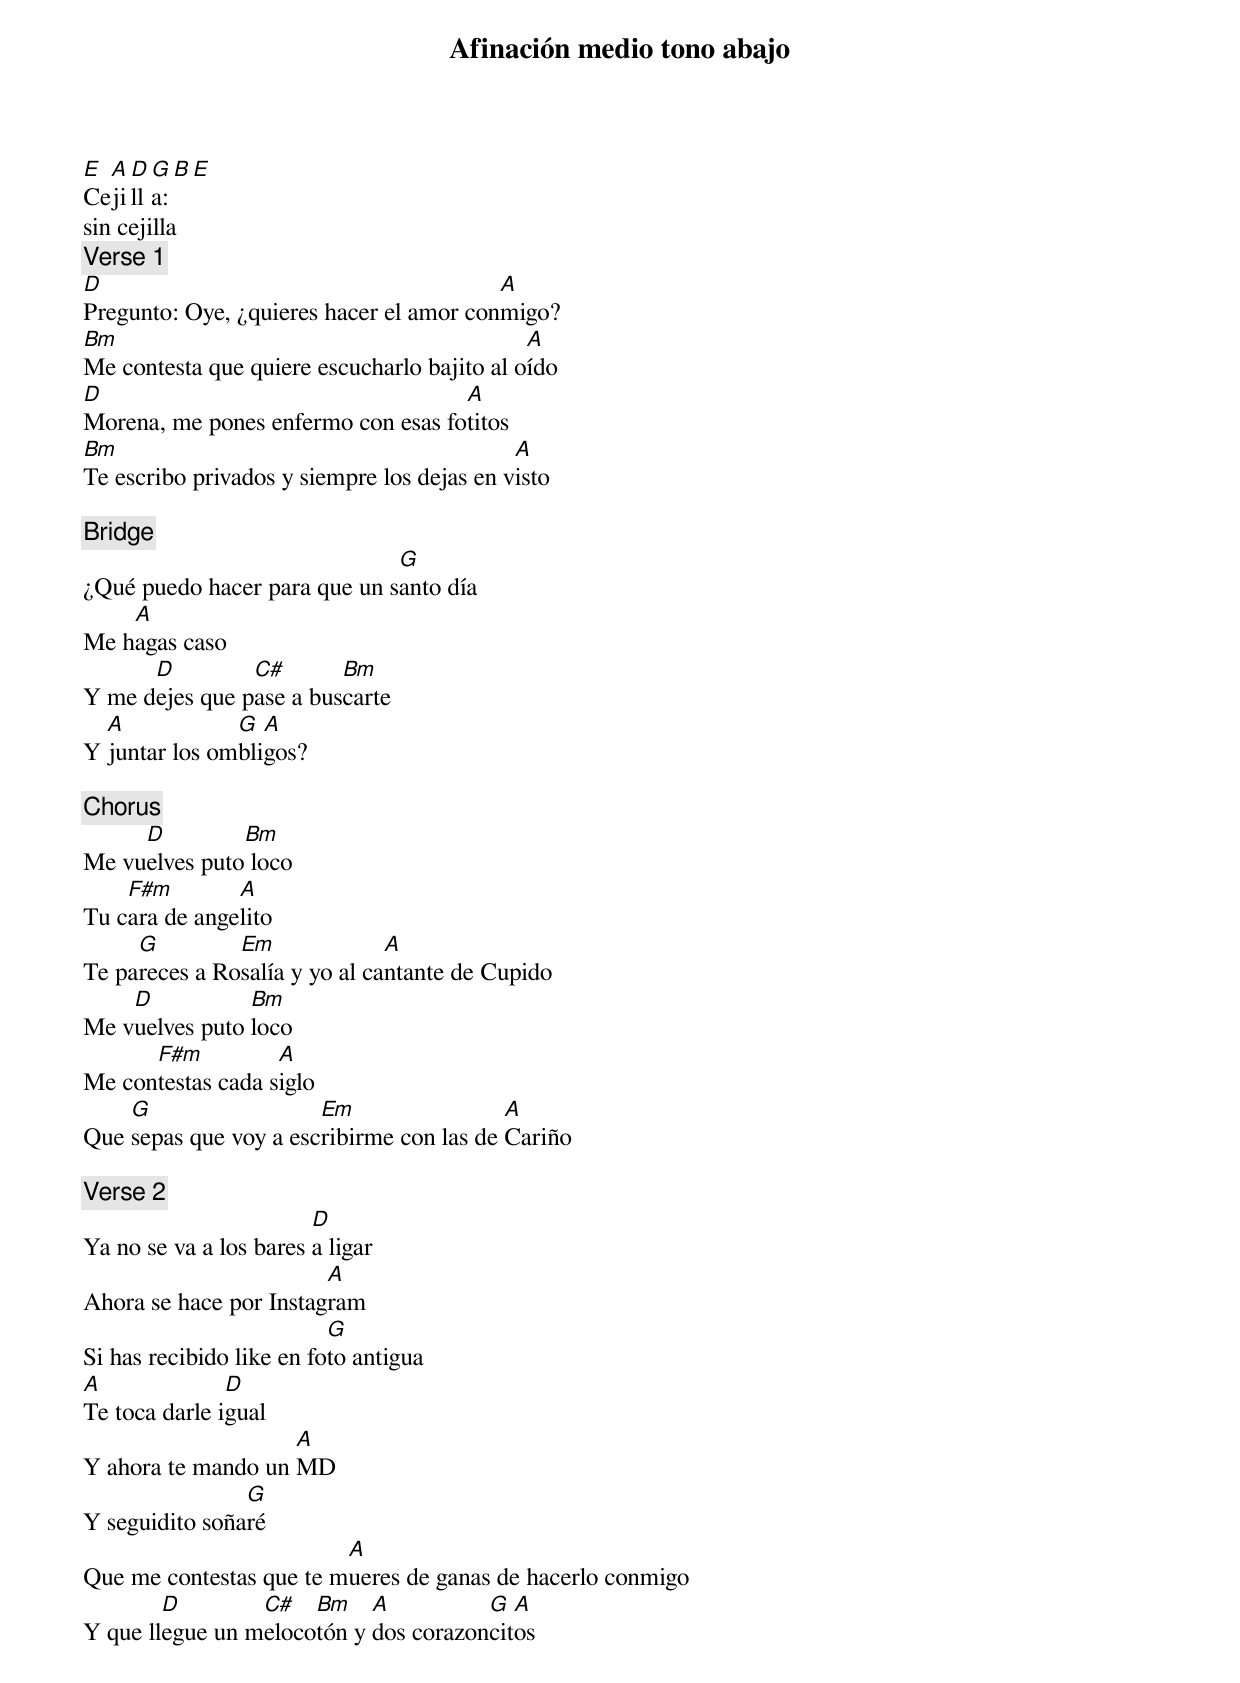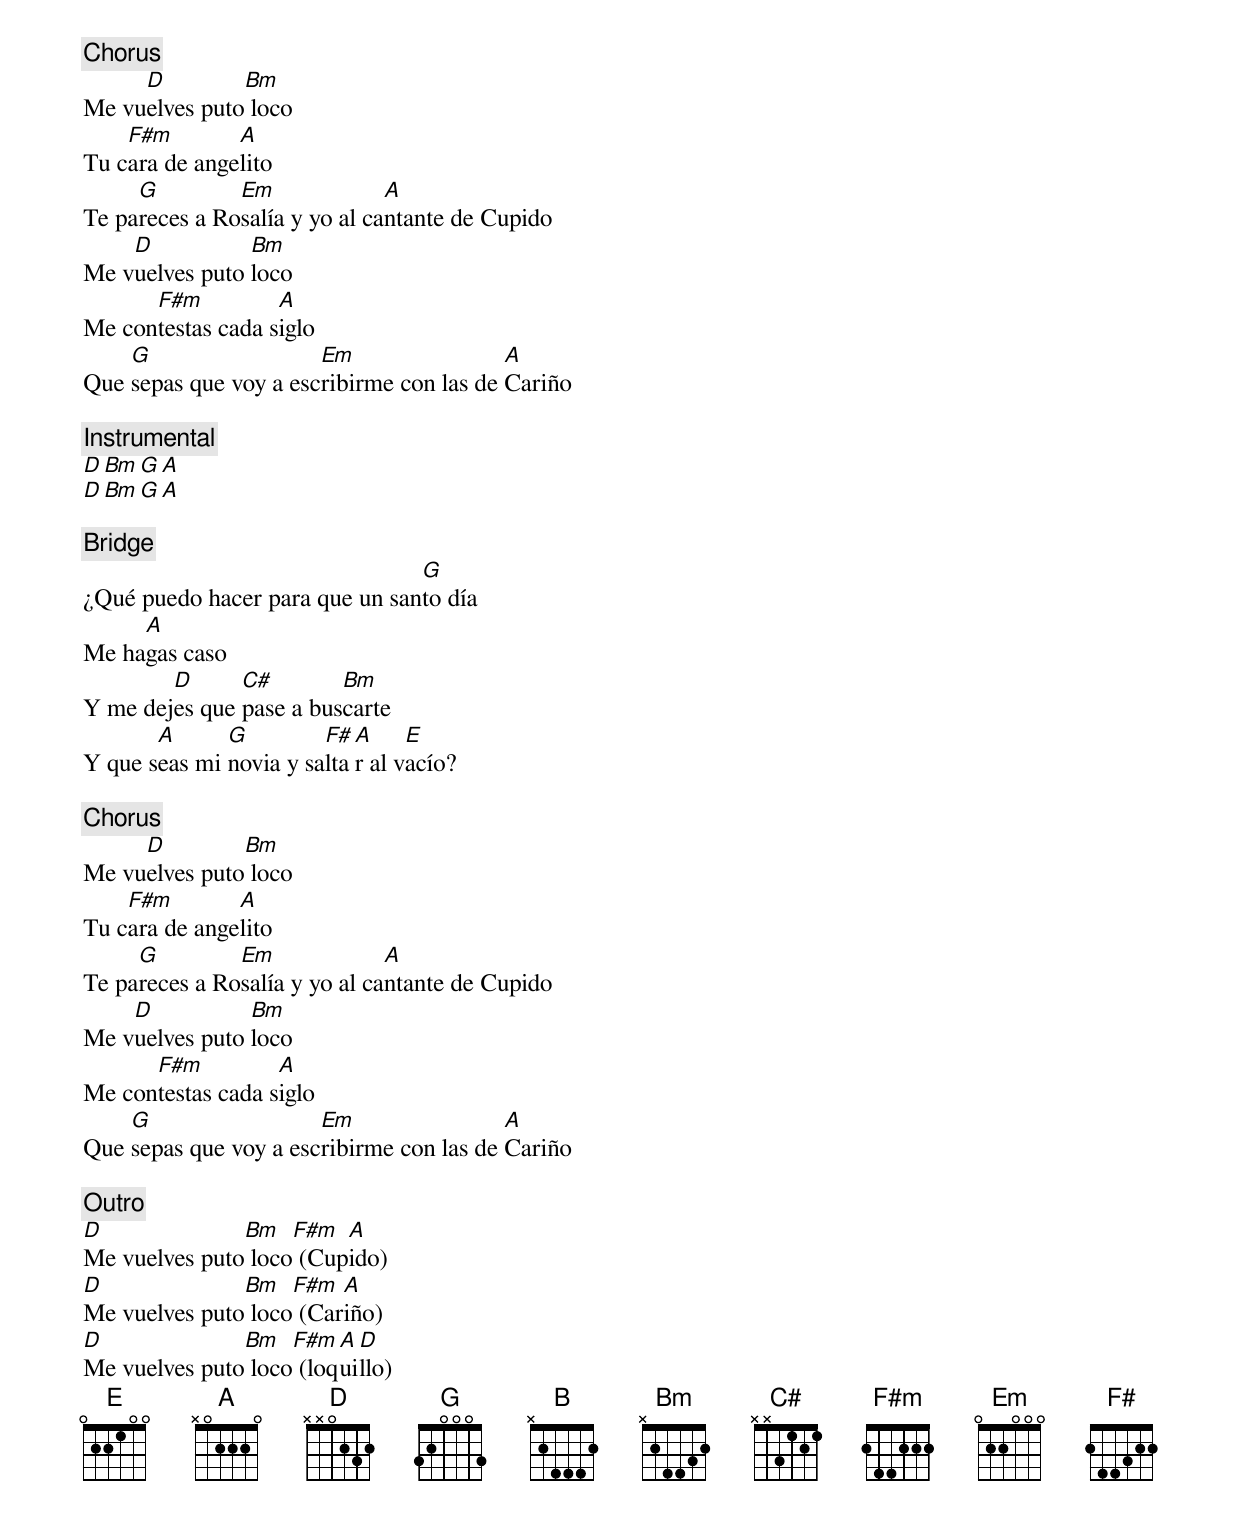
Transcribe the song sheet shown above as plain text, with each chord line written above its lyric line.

Afinación medio tono abajo
E A D G B E
Cejilla:
sin cejilla
[Verse 1]
D                                        A
Pregunto: Oye, ¿quieres hacer el amor conmigo?
Bm                                           A
Me contesta que quiere escucharlo bajito al oído
D                                   A
Morena, me pones enfermo con esas fotitos
Bm                                          A
Te escribo privados y siempre los dejas en visto

[Bridge]
                              G
¿Qué puedo hacer para que un santo día
    A
Me hagas caso
      D         C#       Bm
Y me dejes que pase a buscarte
  A            G  A
Y juntar los ombligos?

[Chorus]
     D         Bm
Me vuelves puto loco
    F#m        A
Tu cara de angelito
     G         Em              A
Te pareces a Rosalía y yo al cantante de Cupido
    D           Bm
Me vuelves puto loco
      F#m          A
Me contestas cada siglo
    G                  Em                 A
Que sepas que voy a escribirme con las de Cariño

[Verse 2]
                        D
Ya no se va a los bares a ligar
                        A
Ahora se hace por Instagram
                          G
Si has recibido like en foto antigua
A              D
Te toca darle igual
                    A
Y ahora te mando un MD
                G
Y seguidito soñaré
                         A
Que me contestas que te mueres de ganas de hacerlo conmigo
        D        C#   Bm    A          G  A
Y que llegue un melocotón y dos corazoncitos

[Chorus]
     D         Bm
Me vuelves puto loco
    F#m        A
Tu cara de angelito
     G         Em              A
Te pareces a Rosalía y yo al cantante de Cupido
    D           Bm
Me vuelves puto loco
      F#m          A
Me contestas cada siglo
    G                  Em                 A
Que sepas que voy a escribirme con las de Cariño

[Instrumental]
D Bm G A
D Bm G A

[Bridge]
                                G
¿Qué puedo hacer para que un santo día
     A
Me hagas caso
        D      C#        Bm
Y me dejes que pase a buscarte
       A      G         F# A     E
Y que seas mi novia y saltar al vacío?

[Chorus]
     D         Bm
Me vuelves puto loco
    F#m        A
Tu cara de angelito
     G         Em              A
Te pareces a Rosalía y yo al cantante de Cupido
    D           Bm
Me vuelves puto loco
      F#m          A
Me contestas cada siglo
    G                  Em                 A
Que sepas que voy a escribirme con las de Cariño

[Outro]
D              Bm   F#m  A
Me vuelves puto loco (Cupido)
D              Bm   F#m  A
Me vuelves puto loco (Cariño)
D              Bm   F#m  A D
Me vuelves puto loco (loquillo)
